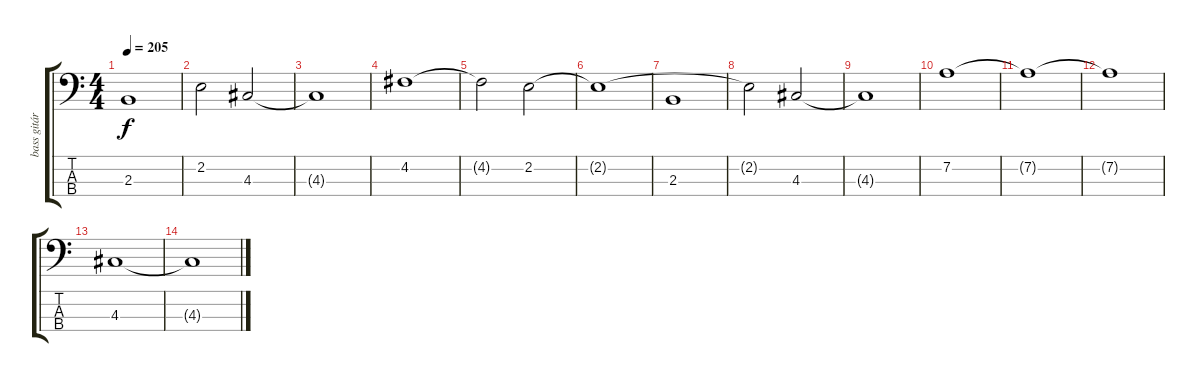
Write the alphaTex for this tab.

\track ("bass gitár" "bass gitár") {instrument electricbasspick}
\staff {score tabs}
\tuning (G2 D2 A1 E1) {hide}
\ts (4 4)
\tempo 205
\clef f4
\ks c
2.3.1{dy f} |
2.2{t}.2 4.3.2 |
4.3{t}.1 |
4.2.1 |
4.2{t}.2 2.2.2 |
2.2{t}.1 |
2.3.1 |
2.2{t}.2 4.3.2 |
4.3{t}.1 |
7.2.1 |
7.2{t}.1 |
7.2{t}.1 |
4.3.1 |
4.3{t}.1
